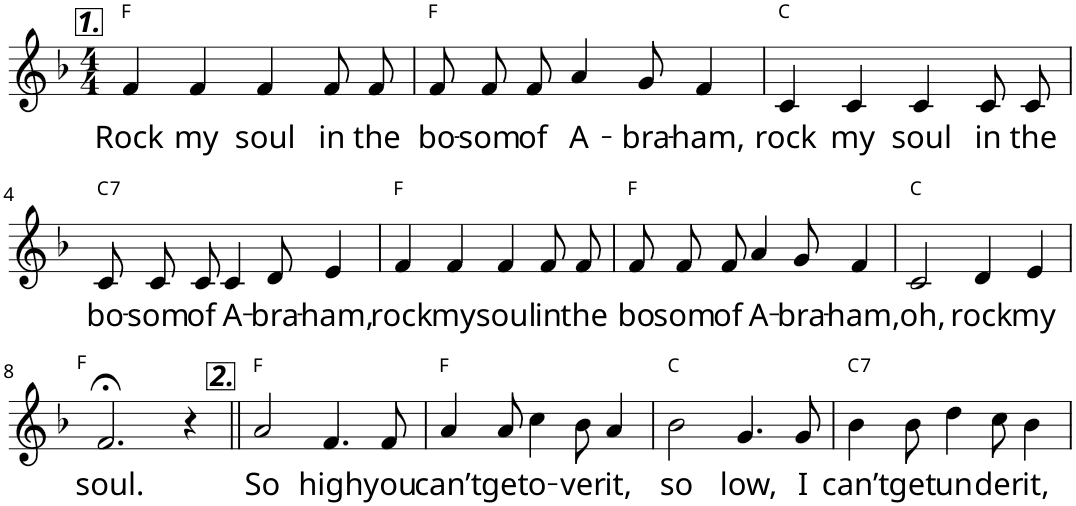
**kern	**text	**harte
*part1	*part1	*part1
*staff1	*staff1	*
*I"P1	*	*
*clefG2	*	*
*k[b-]	*	*
*F:	*	*
*M4/4	*	*
=1	=1	=1
!LO:TX:a:Bi:t=1.	!	!
!	!LO:LY:b	!
4f/	Rock	F:maj
!	!LO:LY:b	!
4f/	my	.
!	!LO:LY:b	!
4f/	soul	.
!	!LO:LY:b	!
8f/L	in	.
!	!LO:LY:b	!
8f/J	the	.
=2	=2	=2
!	!LO:LY:b	!
8f/L	bo-	F:maj
!	!LO:LY:b	!
8f/J	-som	.
!	!LO:LY:b	!
8f/	of	.
!	!LO:LY:b	!
4a/	A-	.
!	!LO:LY:b	!
8g/	-bra-	.
!	!LO:LY:b	!
4f/	-ham,	.
=3	=3	=3
!	!LO:LY:b	!
4c/	rock	C:maj
!	!LO:LY:b	!
4c/	my	.
!	!LO:LY:b	!
4c/	soul	.
!	!LO:LY:b	!
8c/L	in	.
!	!LO:LY:b	!
8c/J	the	.
!!LO:LB:g=z
=4	=4	=4
!	!LO:LY:b	!LO:H:kt=7
8c/L	bo-	C:7
!	!LO:LY:b	!
8c/J	-som	.
!	!LO:LY:b	!
8c/	of	.
!	!LO:LY:b	!
4c/	A-	.
!	!LO:LY:b	!
8d/	-bra-	.
!	!LO:LY:b	!
4e/	-ham,	.
=5	=5	=5
!	!LO:LY:b	!
4f/	rock	F:maj
!	!LO:LY:b	!
4f/	my	.
!	!LO:LY:b	!
4f/	soul	.
!	!LO:LY:b	!
8f/L	in	.
!	!LO:LY:b	!
8f/J	the	.
=6	=6	=6
!	!LO:LY:b	!
8f/L	bo	F:maj
!	!LO:LY:b	!
8f/J	som	.
!	!LO:LY:b	!
8f/	of	.
!	!LO:LY:b	!
4a/	A-	.
!	!LO:LY:b	!
8g/	-bra-	.
!	!LO:LY:b	!
4f/	-ham,	.
=7	=7	=7
!	!LO:LY:b	!
2c/	oh,	C:maj
!	!LO:LY:b	!
4d/	rock	.
!	!LO:LY:b	!
4e/	my	.
!!LO:LB:g=z
=8	=8	=8
!	!LO:LY:b	!
2.f;</	soul.	F:maj
4r	.	.
=9||	=9||	=9||
!LO:TX:a:Bi:t=2.	!	!
!	!LO:LY:b	!
2a/	So	F:maj
!	!LO:LY:b	!
4.f/	high	.
!	!LO:LY:b	!
8f/	you	.
=10	=10	=10
!	!LO:LY:b	!
4a/	can’t	F:maj
!	!LO:LY:b	!
8a/	get	.
!	!LO:LY:b	!
4cc\	o-	.
!	!LO:LY:b	!
8b-\	-ver	.
!	!LO:LY:b	!
4a/	it,	.
=11	=11	=11
!	!LO:LY:b	!
2b-\	so	C:maj
!	!LO:LY:b	!
4.g/	low,	.
!	!LO:LY:b	!
8g/	I	.
=12	=12	=12
!	!LO:LY:b	!LO:H:kt=7
4b-\	can’t	C:7
!	!LO:LY:b	!
8b-\	get	.
!	!LO:LY:b	!
4dd\	un	.
!	!LO:LY:b	!
8cc\	der	.
!	!LO:LY:b	!
4b-\	it,	.
=	=	=
*-	*-	*-
